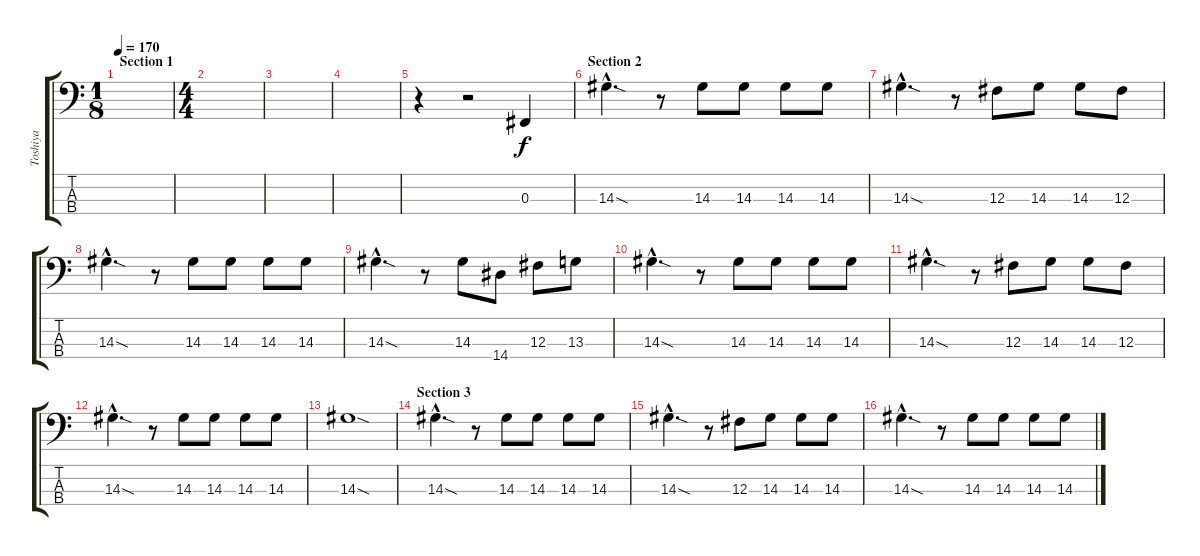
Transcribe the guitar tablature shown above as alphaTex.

\track ("Toshiya" "Toshiya") {instrument electricbassfinger}
\staff {score tabs}
\tuning (E2 B1 Gb1 Db1) {hide}
\ts (1 8)
\section ("" "Section 1")
\tempo 170
\clef f4
\ks c
|
\ts (4 4)
|
|
|
r.4 r.2 0.3.4 |
\section ("" "Section 2")
14.3{sod hac}.4{d} r.8 14.3.8 14.3.8 14.3.8 14.3.8 |
14.3{sod hac}.4{d} r.8 12.3.8 14.3.8 14.3.8 12.3.8 |
14.3{sod hac}.4{d} r.8 14.3.8 14.3.8 14.3.8 14.3.8 |
14.3{sod hac}.4{d} r.8 14.3.8 14.4.8 12.3.8 13.3.8 |
14.3{sod hac}.4{d} r.8 14.3.8 14.3.8 14.3.8 14.3.8 |
14.3{sod hac}.4{d} r.8 12.3.8 14.3.8 14.3.8 12.3.8 |
14.3{sod hac}.4{d} r.8 14.3.8 14.3.8 14.3.8 14.3.8 |
14.3{sod}.1 |
\section ("" "Section 3")
14.3{sod hac}.4{d} r.8 14.3.8 14.3.8 14.3.8 14.3.8 |
14.3{sod hac}.4{d} r.8 12.3.8 14.3.8 14.3.8 14.3.8 |
14.3{sod hac}.4{d} r.8 14.3.8 14.3.8 14.3.8 14.3.8
